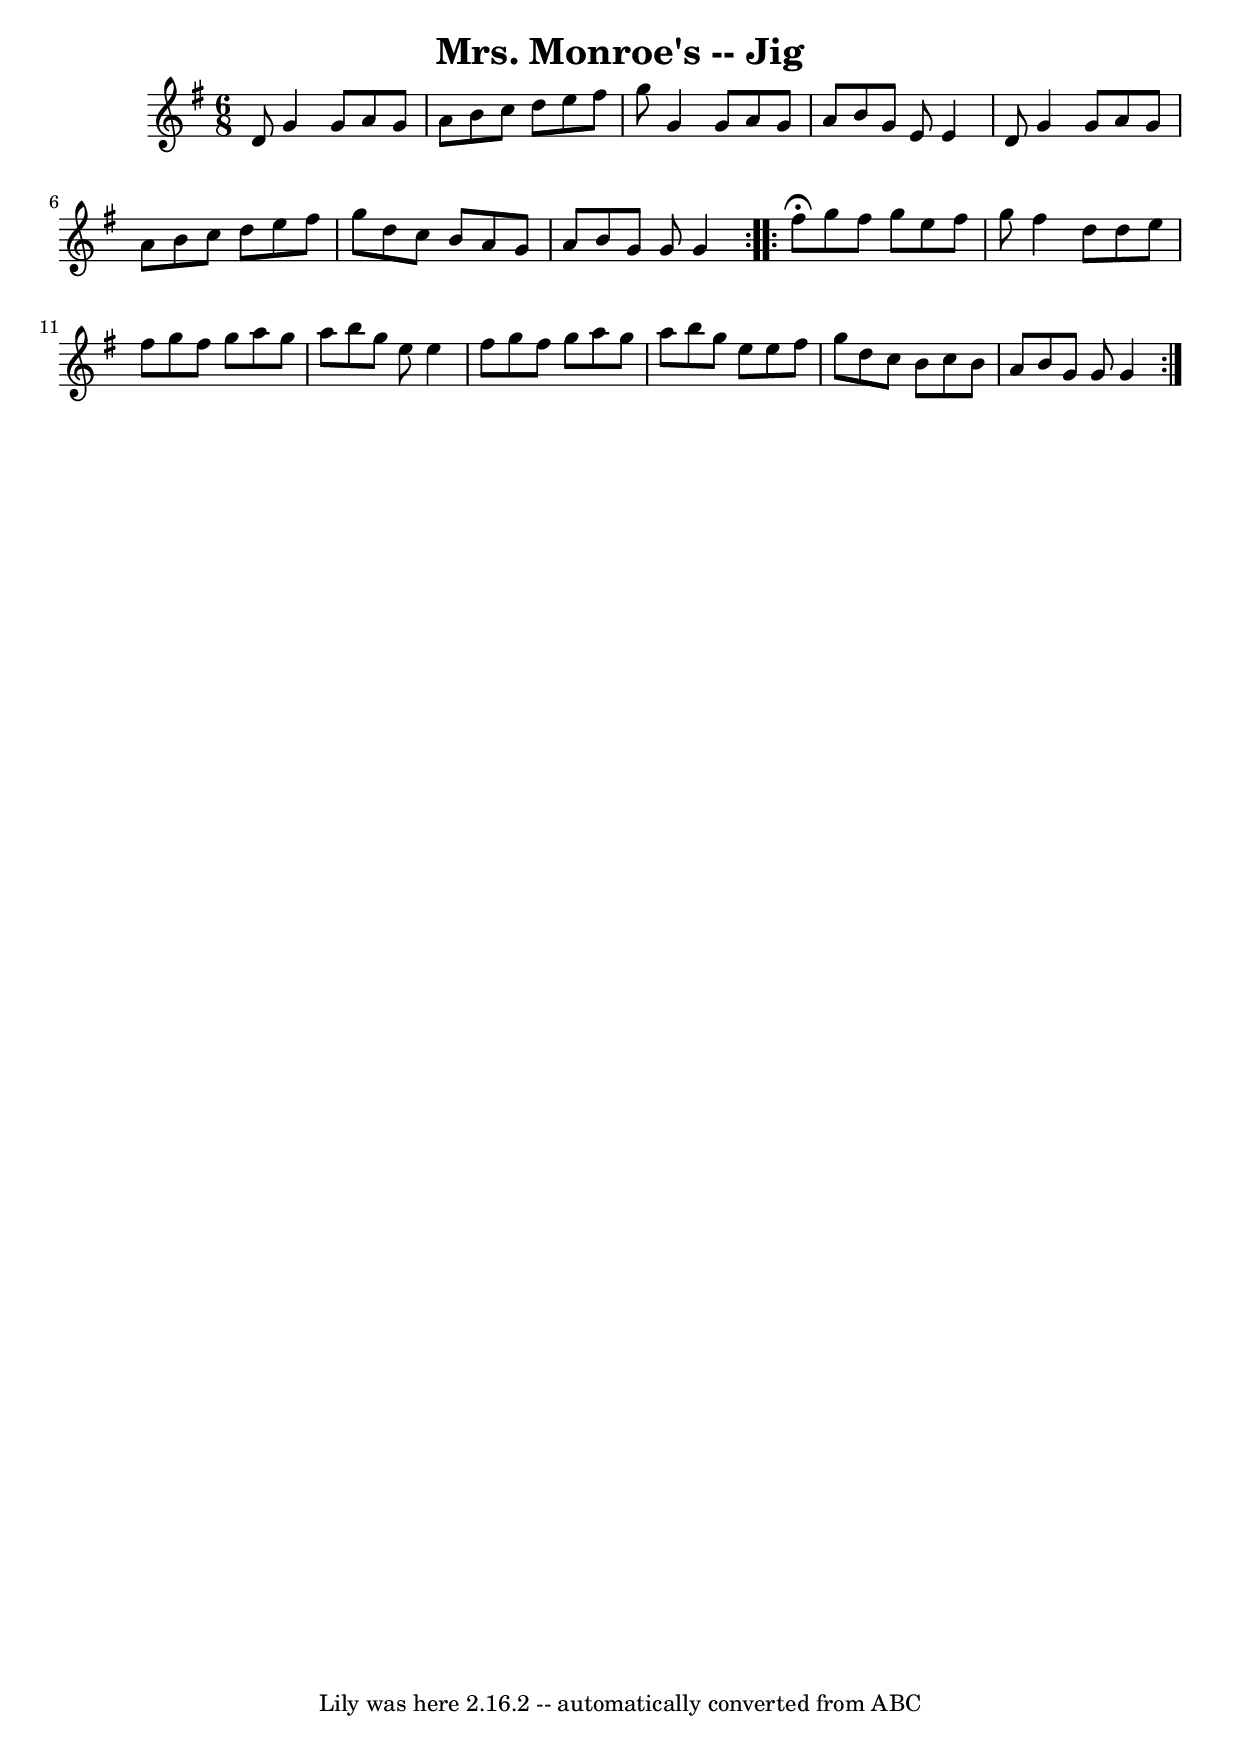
\version "2.16.2"
\include "Mammoth.ily"
\header {
  %% book = "Ryan's Mammoth Collection"
  crossRefNumber = "1"
  footnotes = "\\\\111 626"
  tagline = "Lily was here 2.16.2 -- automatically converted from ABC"
  title = "Mrs. Monroe's -- Jig"

}
voicedefault =  {



  \repeat volta 2 {

    \time 6/8 
    \key g \major
    d'8  |
    g'4 g'8 a'8 g'8 a'8    
    |
    b'8 c''8 d''8 e''8 fis''8 g''8    |
    g'4    
    g'8 a'8 g'8 a'8    |
    b'8 g'8 e'8 e'4 d'8    
    |
    g'4 g'8 a'8 g'8 a'8    |
    b'8 c''8 d''8  
    e''8 fis''8 g''8    |
    d''8 c''8 b'8 a'8 g'8 a'8 
    |
    b'8 g'8 g'8 g'4    
  }     
  \repeat volta 2 {
    fis''8^\fermata |
    g''8 fis''8 g''8 e''8 fis''8 g''8    
    |
    fis''4 d''8 d''8 e''8 fis''8    |
    g''8    
    fis''8 g''8 a''8 g''8 a''8    |
    b''8 g''8 e''8    
    e''4 fis''8    |
    g''8 fis''8 g''8 a''8 g''8 a''8   
    |
    b''8 g''8 e''8 e''8 fis''8 g''8    |
    d''8   
    c''8 b'8 c''8 b'8 a'8    |
    b'8 g'8 g'8 g'4      

  }   

}

\score{
  <<

    \context Staff="default"
    {
      \voicedefault 
      
    }

  >>
  \layout {
    
  }
  \midi {
  }

}
